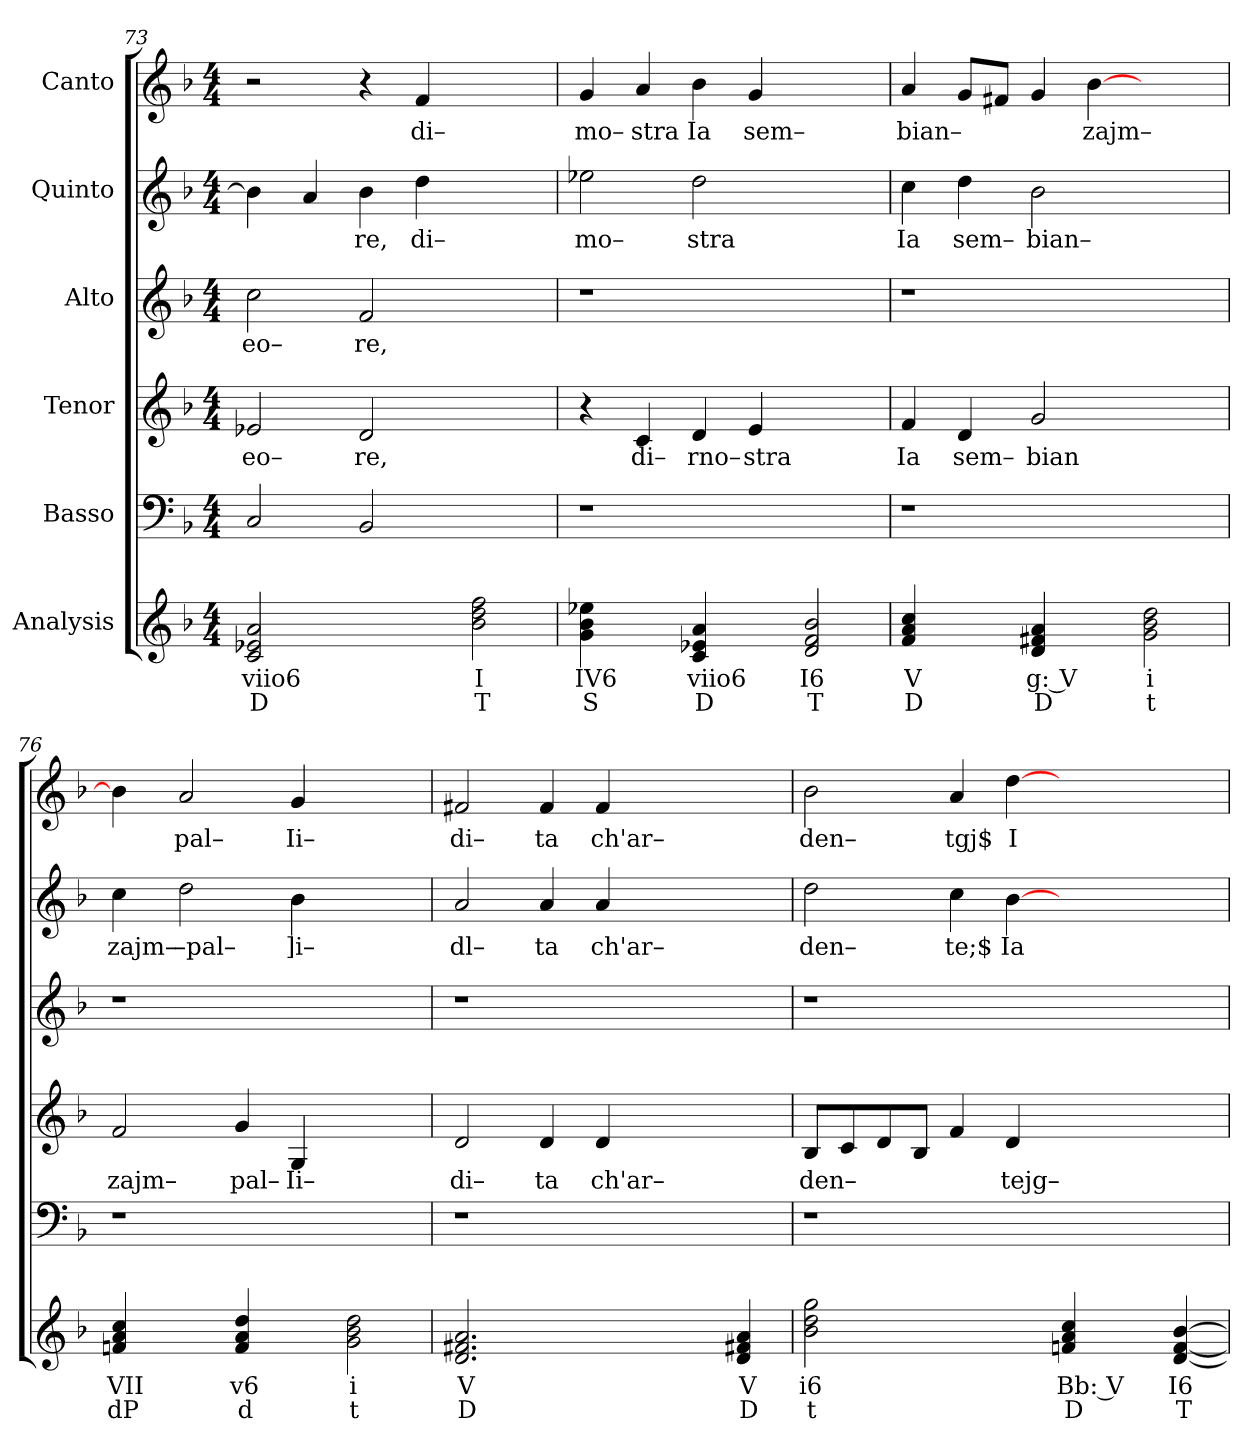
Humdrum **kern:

**kern	**text	**text	**kern	**kern	**text	**kern	**text	**kern	**text	**kern	**text
*part6	*part6	*part6	*part5	*part4	*part4	*part3	*part3	*part2	*part2	*part1	*part1
*staff6	*staff6	*staff6	*staff5	*staff4	*staff4	*staff3	*staff3	*staff2	*staff2	*staff1	*staff1
*I"Analysis	*	*	*I"Basso	*I"Tenor	*	*I"Alto	*	*I"Quinto	*	*I"Canto	*
*	*	*	*clefF4	*clefG2	*	*clefG2	*	*clefG2	*	*clefG2	*
*k[b-]	*	*	*k[b-]	*k[b-]	*	*k[b-]	*	*k[b-]	*	*k[b-]	*
*	*	*	*F:	*F:	*	*F:	*	*F:	*	*F:	*
*M4/4	*	*	*M4/4	*M4/4	*	*M4/4	*	*M4/4	*	*M4/4	*
=73	=73	=73	=73	=73	=73	=73	=73	=73	=73	=73	=73
!	!	!	!	!	!LO:LY:b	!	!	!	!	!	!
!	!	!	!	!	!	!	!LO:LY:b	!	!	!	!
2c 2e-X 2a	viio6	D	2C/	2e-X/	eo–	2cc\	eo–	4b-\]	.	2r	.
.	.	.	.	.	.	.	.	4a/	.	.	.
!	!	!	!	!	!LO:LY:b	!	!	!	!	!	!
!	!	!	!	!	!	!	!LO:LY:b	!	!	!	!
!	!	!	!	!	!	!	!	!	!LO:LY:b	!	!
2ryy	.	.	2BB-/	2d/	re,	2f/	re,	4b-\	re,	4r	.
!	!	!	!	!	!	!	!	!	!LO:LY:b	!	!
!	!	!	!	!	!	!	!	!	!	!	!LO:LY:b
.	.	.	.	.	.	.	.	4dd\	di–	4f/	di–
2b- 2dd 2ff	I	T	2ryy	2ryy	.	2ryy	.	2ryy	.	2ryy	.
=74	=74	=74	=74	=74	=74	=74	=74	=74	=74	=74	=74
!	!	!	!	!	!	!	!	!	!LO:LY:b	!	!
!	!	!	!	!	!	!	!	!	!	!	!LO:LY:b
4g 4b- 4ee-X	IV6	S	1r	4r	.	1r	.	2ee-X\	mo–	4g/	mo–
!	!	!	!	!	!LO:LY:b	!	!	!	!	!	!
!	!	!	!	!	!	!	!	!	!	!	!LO:LY:b
4ryy	.	.	.	4c/	di–	.	.	.	.	4a/	stra
!	!	!	!	!	!LO:LY:b	!	!	!	!	!	!
!	!	!	!	!	!	!	!	!	!LO:LY:b	!	!
!	!	!	!	!	!	!	!	!	!	!	!LO:LY:b
4c 4e-X 4a	viio6	D	.	4d/	rno–	.	.	2dd\	stra	4b-\	Ia
!	!	!	!	!	!LO:LY:b	!	!	!	!	!	!
!	!	!	!	!	!	!	!	!	!	!	!LO:LY:b
4ryy	.	.	.	4e/	stra	.	.	.	.	4g/	sem–
2d 2f 2b-	I6	T	2ryy	2ryy	.	2ryy	.	2ryy	.	2ryy	.
=75	=75	=75	=75	=75	=75	=75	=75	=75	=75	=75	=75
!	!	!	!	!	!LO:LY:b	!	!	!	!	!	!
!	!	!	!	!	!	!	!	!	!LO:LY:b	!	!
!	!	!	!	!	!	!	!	!	!	!	!LO:LY:b
4f 4a 4cc	V	D	1r	4f/	Ia	1r	.	4cc\	Ia	4a/	bian–
!	!	!	!	!	!LO:LY:b	!	!	!	!	!	!
!	!	!	!	!	!	!	!	!	!LO:LY:b	!	!
4ryy	.	.	.	4d/	sem–	.	.	4dd\	sem–	8g/L	.
.	.	.	.	.	.	.	.	.	.	8f#X/J	.
!	!	!	!	!	!LO:LY:b	!	!	!	!	!	!
!	!	!	!	!	!	!	!	!	!LO:LY:b	!	!
4d 4f#X 4a	g: V	D	.	2g/	bian	.	.	2b-\	bian–	4g/	.
!	!	!	!	!	!	!	!	!	!	!	!LO:LY:b
4ryy	.	.	.	.	.	.	.	.	.	[4b-\	zajm–
2g 2b- 2dd	i	t	2ryy	2ryy	.	2ryy	.	2ryy	.	2ryy	.
=76	=76	=76	=76	=76	=76	=76	=76	=76	=76	=76	=76
!	!	!	!	!	!LO:LY:b	!	!	!	!	!	!
!	!	!	!	!	!	!	!	!	!LO:LY:b	!	!
4fn 4a 4cc	VII	dP	1r	2f/	zajm–	1r	.	4cc\	zajm–	4b-\]	.
!	!	!	!	!	!	!	!	!	!LO:LY:b	!	!
!	!	!	!	!	!	!	!	!	!	!	!LO:LY:b
4ryy	.	.	.	.	.	.	.	2dd\	–pal–	2a/	pal–
!	!	!	!	!	!LO:LY:b	!	!	!	!	!	!
4f 4a 4dd	v6	d	.	4g/	pal–	.	.	.	.	.	.
!	!	!	!	!	!LO:LY:b	!	!	!	!	!	!
!	!	!	!	!	!	!	!	!	!LO:LY:b	!	!
!	!	!	!	!	!	!	!	!	!	!	!LO:LY:b
4ryy	.	.	.	4G/	Ii–	.	.	4b-\	]i–	4g/	Ii–
2g 2b- 2dd	i	t	2ryy	2ryy	.	2ryy	.	2ryy	.	2ryy	.
=77	=77	=77	=77	=77	=77	=77	=77	=77	=77	=77	=77
!	!	!	!	!	!LO:LY:b	!	!	!	!	!	!
!	!	!	!	!	!	!	!	!	!LO:LY:b	!	!
!	!	!	!	!	!	!	!	!	!	!	!LO:LY:b
2.d 2.f#X 2.a	V	D	1r	2d/	di–	1r	.	2a/	dl–	2f#X/	di–
!	!	!	!	!	!LO:LY:b	!	!	!	!	!	!
!	!	!	!	!	!	!	!	!	!LO:LY:b	!	!
!	!	!	!	!	!	!	!	!	!	!	!LO:LY:b
.	.	.	.	4d/	ta	.	.	4a/	ta	4f#/	ta
!	!	!	!	!	!LO:LY:b	!	!	!	!	!	!
!	!	!	!	!	!	!	!	!	!LO:LY:b	!	!
!	!	!	!	!	!	!	!	!	!	!	!LO:LY:b
2.ryy	.	.	.	4d/	ch'ar–	.	.	4a/	ch'ar–	4f#/	ch'ar–
.	.	.	2.ryy	2.ryy	.	2.ryy	.	2.ryy	.	2.ryy	.
4d 4f#X 4a	V	D	.	.	.	.	.	.	.	.	.
=78	=78	=78	=78	=78	=78	=78	=78	=78	=78	=78	=78
!	!	!	!	!	!LO:LY:b	!	!	!	!	!	!
!	!	!	!	!	!	!	!	!	!LO:LY:b	!	!
!	!	!	!	!	!	!	!	!	!	!	!LO:LY:b
2b- 2dd 2gg	i6	t	1r	8B-/L	den–	1r	.	2dd\	den–	2b-\	den–
.	.	.	.	8c/	.	.	.	.	.	.	.
.	.	.	.	8d/	.	.	.	.	.	.	.
.	.	.	.	8B-/J	.	.	.	.	.	.	.
!	!	!	!	!	!	!	!	!	!LO:LY:b	!	!
!	!	!	!	!	!	!	!	!	!	!	!LO:LY:b
2ryy	.	.	.	4f/	.	.	.	4cc\	te;$	4a/	tgj$
!	!	!	!	!	!LO:LY:b	!	!	!	!	!	!
!	!	!	!	!	!	!	!	!	!LO:LY:b	!	!
!	!	!	!	!	!	!	!	!	!	!	!LO:LY:b
.	.	.	.	4d/	tejg–	.	.	[4b-\	Ia	[4dd\	I
4fn 4a 4cc	Bb: V	D	2.ryy	2.ryy	.	2.ryy	.	2.ryy	.	2.ryy	.
4ryy	.	.	.	.	.	.	.	.	.	.	.
[4d [4f [4b-	I6	T	.	.	.	.	.	.	.	.	.
=	=	=	=	=	=	=	=	=	=	=	=
*-	*-	*-	*-	*-	*-	*-	*-	*-	*-	*-	*-
